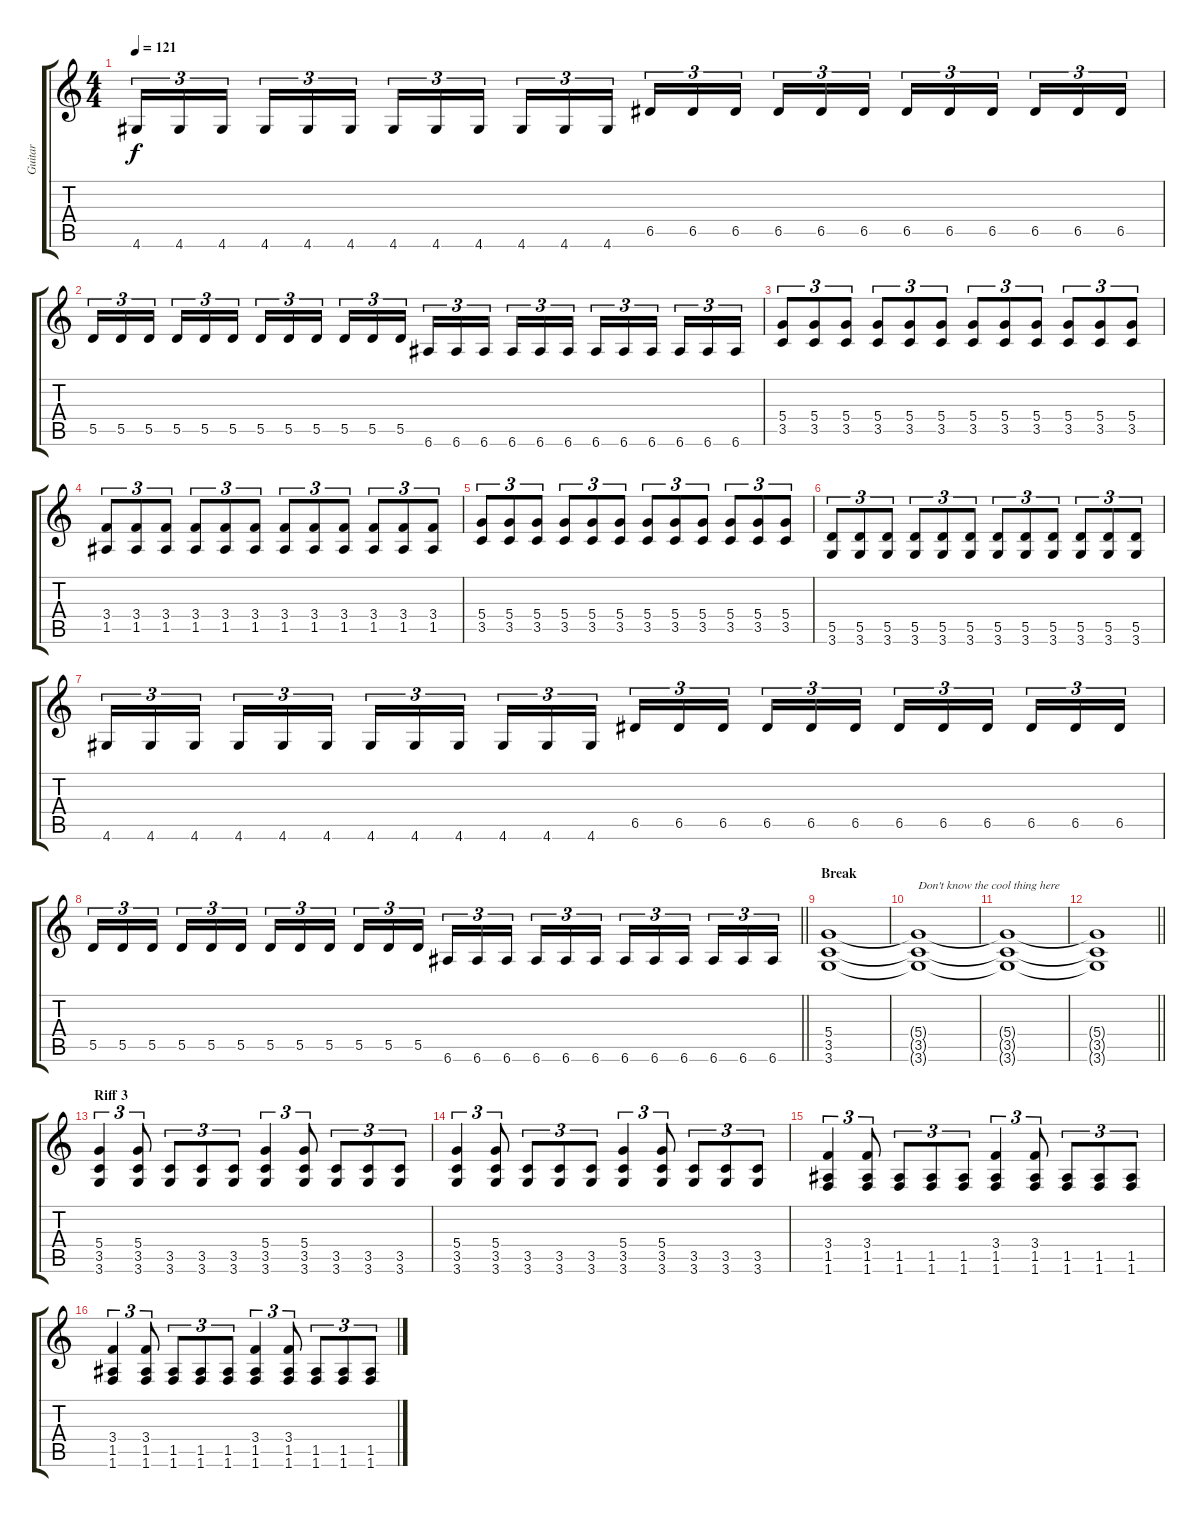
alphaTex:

\track ("Guitar" "Guitar") {instrument distortionguitar}
\staff {score tabs}
\tuning (E4 B3 G3 D3 A2 E2) {hide}
\ts (4 4)
\tempo 121
\clef g2
\ks c
4.6.16{tu (3 2) dy f} 4.6.16{tu (3 2)} 4.6.16{tu (3 2) beam splitsecondary} 4.6.16{tu (3 2)} 4.6.16{tu (3 2)} 4.6.16{tu (3 2)} 4.6.16{tu (3 2)} 4.6.16{tu (3 2)} 4.6.16{tu (3 2) beam splitsecondary} 4.6.16{tu (3 2)} 4.6.16{tu (3 2)} 4.6.16{tu (3 2)} 6.5.16{tu (3 2)} 6.5.16{tu (3 2)} 6.5.16{tu (3 2) beam splitsecondary} 6.5.16{tu (3 2)} 6.5.16{tu (3 2)} 6.5.16{tu (3 2)} 6.5.16{tu (3 2)} 6.5.16{tu (3 2)} 6.5.16{tu (3 2) beam splitsecondary} 6.5.16{tu (3 2)} 6.5.16{tu (3 2)} 6.5.16{tu (3 2)} |
5.5.16{tu (3 2)} 5.5.16{tu (3 2)} 5.5.16{tu (3 2) beam splitsecondary} 5.5.16{tu (3 2)} 5.5.16{tu (3 2)} 5.5.16{tu (3 2)} 5.5.16{tu (3 2)} 5.5.16{tu (3 2)} 5.5.16{tu (3 2) beam splitsecondary} 5.5.16{tu (3 2)} 5.5.16{tu (3 2)} 5.5.16{tu (3 2)} 6.6.16{tu (3 2)} 6.6.16{tu (3 2)} 6.6.16{tu (3 2) beam splitsecondary} 6.6.16{tu (3 2)} 6.6.16{tu (3 2)} 6.6.16{tu (3 2)} 6.6.16{tu (3 2)} 6.6.16{tu (3 2)} 6.6.16{tu (3 2) beam splitsecondary} 6.6.16{tu (3 2)} 6.6.16{tu (3 2)} 6.6.16{tu (3 2)} |
(5.4 3.5).8{tu (3 2)} (5.4 3.5).8{tu (3 2)} (5.4 3.5).8{tu (3 2)} (5.4 3.5).8{tu (3 2)} (5.4 3.5).8{tu (3 2)} (5.4 3.5).8{tu (3 2)} (5.4 3.5).8{tu (3 2)} (5.4 3.5).8{tu (3 2)} (5.4 3.5).8{tu (3 2)} (5.4 3.5).8{tu (3 2)} (5.4 3.5).8{tu (3 2)} (5.4 3.5).8{tu (3 2)} |
(3.4 1.5).8{tu (3 2)} (3.4 1.5).8{tu (3 2)} (3.4 1.5).8{tu (3 2)} (3.4 1.5).8{tu (3 2)} (3.4 1.5).8{tu (3 2)} (3.4 1.5).8{tu (3 2)} (3.4 1.5).8{tu (3 2)} (3.4 1.5).8{tu (3 2)} (3.4 1.5).8{tu (3 2)} (3.4 1.5).8{tu (3 2)} (3.4 1.5).8{tu (3 2)} (3.4 1.5).8{tu (3 2)} |
(5.4 3.5).8{tu (3 2)} (5.4 3.5).8{tu (3 2)} (5.4 3.5).8{tu (3 2)} (5.4 3.5).8{tu (3 2)} (5.4 3.5).8{tu (3 2)} (5.4 3.5).8{tu (3 2)} (5.4 3.5).8{tu (3 2)} (5.4 3.5).8{tu (3 2)} (5.4 3.5).8{tu (3 2)} (5.4 3.5).8{tu (3 2)} (5.4 3.5).8{tu (3 2)} (5.4 3.5).8{tu (3 2)} |
(5.5 3.6).8{tu (3 2)} (5.5 3.6).8{tu (3 2)} (5.5 3.6).8{tu (3 2)} (5.5 3.6).8{tu (3 2)} (5.5 3.6).8{tu (3 2)} (5.5 3.6).8{tu (3 2)} (5.5 3.6).8{tu (3 2)} (5.5 3.6).8{tu (3 2)} (5.5 3.6).8{tu (3 2)} (5.5 3.6).8{tu (3 2)} (5.5 3.6).8{tu (3 2)} (5.5 3.6).8{tu (3 2)} |
4.6.16{tu (3 2)} 4.6.16{tu (3 2)} 4.6.16{tu (3 2) beam splitsecondary} 4.6.16{tu (3 2)} 4.6.16{tu (3 2)} 4.6.16{tu (3 2)} 4.6.16{tu (3 2)} 4.6.16{tu (3 2)} 4.6.16{tu (3 2) beam splitsecondary} 4.6.16{tu (3 2)} 4.6.16{tu (3 2)} 4.6.16{tu (3 2)} 6.5.16{tu (3 2)} 6.5.16{tu (3 2)} 6.5.16{tu (3 2) beam splitsecondary} 6.5.16{tu (3 2)} 6.5.16{tu (3 2)} 6.5.16{tu (3 2)} 6.5.16{tu (3 2)} 6.5.16{tu (3 2)} 6.5.16{tu (3 2) beam splitsecondary} 6.5.16{tu (3 2)} 6.5.16{tu (3 2)} 6.5.16{tu (3 2)} |
\barLineRight lightlight
5.5.16{tu (3 2)} 5.5.16{tu (3 2)} 5.5.16{tu (3 2) beam splitsecondary} 5.5.16{tu (3 2)} 5.5.16{tu (3 2)} 5.5.16{tu (3 2)} 5.5.16{tu (3 2)} 5.5.16{tu (3 2)} 5.5.16{tu (3 2) beam splitsecondary} 5.5.16{tu (3 2)} 5.5.16{tu (3 2)} 5.5.16{tu (3 2)} 6.6.16{tu (3 2)} 6.6.16{tu (3 2)} 6.6.16{tu (3 2) beam splitsecondary} 6.6.16{tu (3 2)} 6.6.16{tu (3 2)} 6.6.16{tu (3 2)} 6.6.16{tu (3 2)} 6.6.16{tu (3 2)} 6.6.16{tu (3 2) beam splitsecondary} 6.6.16{tu (3 2)} 6.6.16{tu (3 2)} 6.6.16{tu (3 2)} |
\section ("" "Break")
(5.4 3.5 3.6).1 |
(5.4{t} 3.5{t} 3.6{t}).1{txt "Don't know the cool thing here"} |
(5.4{t} 3.5{t} 3.6{t}).1 |
\barLineRight lightlight
(5.4{t} 3.5{t} 3.6{t}).1 |
\section ("" "Riff 3")
(5.4 3.5 3.6).4{tu (3 2)} (5.4 3.5 3.6).8{tu (3 2)} (3.5 3.6).8{tu (3 2)} (3.5 3.6).8{tu (3 2)} (3.5 3.6).8{tu (3 2)} (5.4 3.5 3.6).4{tu (3 2)} (5.4 3.5 3.6).8{tu (3 2)} (3.5 3.6).8{tu (3 2)} (3.5 3.6).8{tu (3 2)} (3.5 3.6).8{tu (3 2)} |
(5.4 3.5 3.6).4{tu (3 2)} (5.4 3.5 3.6).8{tu (3 2)} (3.5 3.6).8{tu (3 2)} (3.5 3.6).8{tu (3 2)} (3.5 3.6).8{tu (3 2)} (5.4 3.5 3.6).4{tu (3 2)} (5.4 3.5 3.6).8{tu (3 2)} (3.5 3.6).8{tu (3 2)} (3.5 3.6).8{tu (3 2)} (3.5 3.6).8{tu (3 2)} |
(3.4 1.5 1.6).4{tu (3 2)} (3.4 1.5 1.6).8{tu (3 2)} (1.5 1.6).8{tu (3 2)} (1.5 1.6).8{tu (3 2)} (1.5 1.6).8{tu (3 2)} (3.4 1.5 1.6).4{tu (3 2)} (3.4 1.5 1.6).8{tu (3 2)} (1.5 1.6).8{tu (3 2)} (1.5 1.6).8{tu (3 2)} (1.5 1.6).8{tu (3 2)} |
(3.4 1.5 1.6).4{tu (3 2)} (3.4 1.5 1.6).8{tu (3 2)} (1.5 1.6).8{tu (3 2)} (1.5 1.6).8{tu (3 2)} (1.5 1.6).8{tu (3 2)} (3.4 1.5 1.6).4{tu (3 2)} (3.4 1.5 1.6).8{tu (3 2)} (1.5 1.6).8{tu (3 2)} (1.5 1.6).8{tu (3 2)} (1.5 1.6).8{tu (3 2)}
